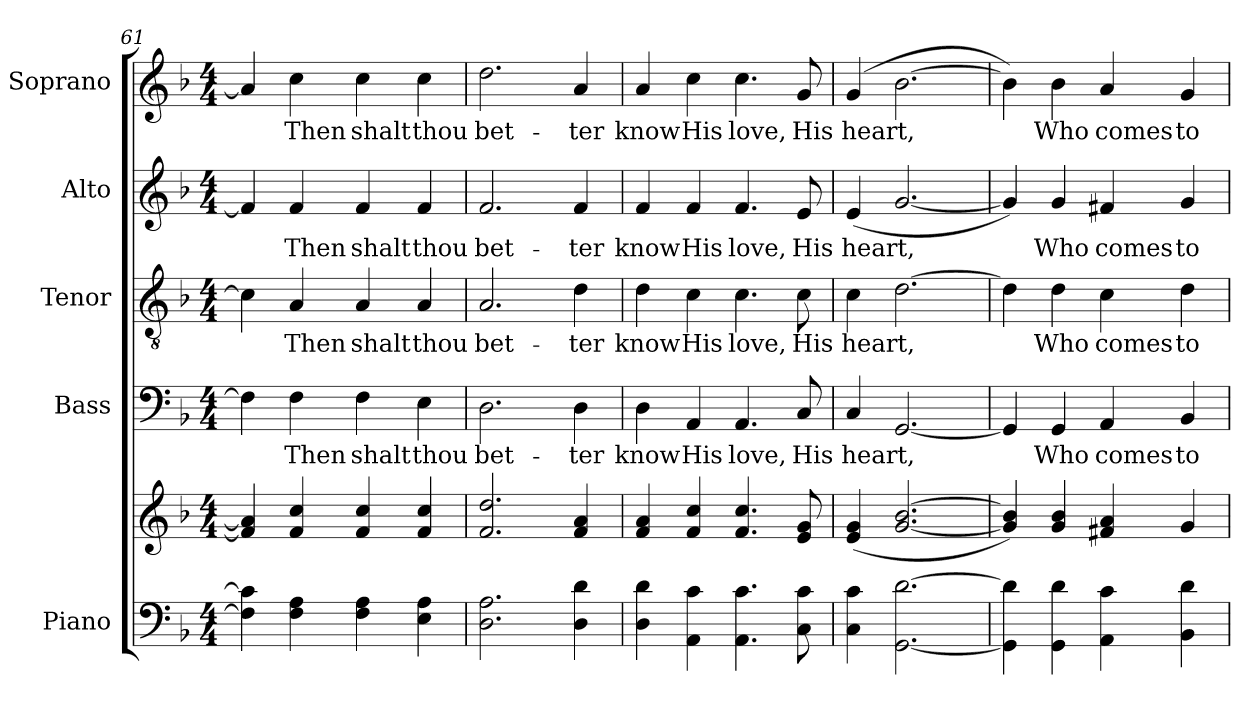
**kern	**kern	**kern	**text	**kern	**text	**kern	**text	**kern	**text
*part5	*part5	*part4	*part4	*part3	*part3	*part2	*part2	*part1	*part1
*staff6	*staff5	*staff4	*staff4	*staff3	*staff3	*staff2	*staff2	*staff1	*staff1
*I"Piano	*	*I"Bass	*	*I"Tenor	*	*I"Alto	*	*I"Soprano	*
*I'Pno.	*	*I'B.	*	*I'T.	*	*I'A.	*	*I'S.	*
*clefF4	*clefG2	*clefF4	*	*clefGv2	*	*clefG2	*	*clefG2	*
*	*	*	*	*ITrd7c12	*	*	*	*	*
*k[b-]	*k[b-]	*k[b-]	*	*k[b-]	*	*k[b-]	*	*k[b-]	*
*F:	*F:	*F:	*	*F:	*	*F:	*	*F:	*
*M4/4	*M4/4	*M4/4	*	*M4/4	*	*M4/4	*	*M4/4	*
=61	=61	=61	=61	=61	=61	=61	=61	=61	=61
4Fi\] 4ci]	4fi/] 4ai]	4Fi\]	.	4Ci\]	.	4fi/]	.	4ai/]	.
!	!	!	!LO:LY:b:color=#000000	!	!	!	!	!	!
!	!	!	!	!	!LO:LY:b:color=#000000	!	!	!	!
!	!	!	!	!	!	!	!LO:LY:b:color=#000000	!	!
!	!	!	!	!	!	!	!	!	!LO:LY:b:color=#000000
4Fi\ 4Ai	4fi/ 4cci	4Fi\	Then	4AAi/	Then	4fi/	Then	4cci\	Then
!	!	!	!LO:LY:b:color=#000000	!	!	!	!	!	!
!	!	!	!	!	!LO:LY:b:color=#000000	!	!	!	!
!	!	!	!	!	!	!	!LO:LY:b:color=#000000	!	!
!	!	!	!	!	!	!	!	!	!LO:LY:b:color=#000000
4Fi\ 4Ai	4fi/ 4cci	4Fi\	shalt	4AAi/	shalt	4fi/	shalt	4cci\	shalt
!	!	!	!LO:LY:b:color=#000000	!	!	!	!	!	!
!	!	!	!	!	!LO:LY:b:color=#000000	!	!	!	!
!	!	!	!	!	!	!	!LO:LY:b:color=#000000	!	!
!	!	!	!	!	!	!	!	!	!LO:LY:b:color=#000000
4Ei\ 4Ai	4fi/ 4cci	4Ei\	thou	4AAi/	thou	4fi/	thou	4cci\	thou
=62	=62	=62	=62	=62	=62	=62	=62	=62	=62
!	!	!	!LO:LY:b:color=#000000	!	!	!	!	!	!
!	!	!	!	!	!LO:LY:b:color=#000000	!	!	!	!
!	!	!	!	!	!	!	!LO:LY:b:color=#000000	!	!
!	!	!	!	!	!	!	!	!	!LO:LY:b:color=#000000
2.Di\ 2.Ai	2.fi/ 2.ddi	2.Di\	bet-	2.AAi/	bet-	2.fi/	bet-	2.ddi\	bet-
!	!	!	!LO:LY:b:color=#000000	!	!	!	!	!	!
!	!	!	!	!	!LO:LY:b:color=#000000	!	!	!	!
!	!	!	!	!	!	!	!LO:LY:b:color=#000000	!	!
!	!	!	!	!	!	!	!	!	!LO:LY:b:color=#000000
4Di\ 4di	4fi/ 4ai	4Di\	-ter	4Di\	-ter	4fi/	-ter	4ai/	-ter
!!LO:PB:g=z
=63	=63	=63	=63	=63	=63	=63	=63	=63	=63
!	!	!	!LO:LY:b:color=#000000	!	!	!	!	!	!
!	!	!	!	!	!LO:LY:b:color=#000000	!	!	!	!
!	!	!	!	!	!	!	!LO:LY:b:color=#000000	!	!
!	!	!	!	!	!	!	!	!	!LO:LY:b:color=#000000
4Di\ 4di	4fi/ 4ai	4Di\	know	4Di\	know	4fi/	know	4ai/	know
!	!	!	!LO:LY:b:color=#000000	!	!	!	!	!	!
!	!	!	!	!	!LO:LY:b:color=#000000	!	!	!	!
!	!	!	!	!	!	!	!LO:LY:b:color=#000000	!	!
!	!	!	!	!	!	!	!	!	!LO:LY:b:color=#000000
4AAi\ 4ci	4fi/ 4cci	4AAi/	His	4Ci\	His	4fi/	His	4cci\	His
!	!	!	!LO:LY:b:color=#000000	!	!	!	!	!	!
!	!	!	!	!	!LO:LY:b:color=#000000	!	!	!	!
!	!	!	!	!	!	!	!LO:LY:b:color=#000000	!	!
!	!	!	!	!	!	!	!	!	!LO:LY:b:color=#000000
4.AAi\ 4.ci	4.fi/ 4.cci	4.AAi/	love,	4.Ci\	love,	4.fi/	love,	4.cci\	love,
!	!	!	!LO:LY:b:color=#000000	!	!	!	!	!	!
!	!	!	!	!	!LO:LY:b:color=#000000	!	!	!	!
!	!	!	!	!	!	!	!LO:LY:b:color=#000000	!	!
!	!	!	!	!	!	!	!	!	!LO:LY:b:color=#000000
8Ci\ 8ci	8ei/ 8gi	8Ci/	His	8Ci\	His	8ei/	His	8gi/	His
=64	=64	=64	=64	=64	=64	=64	=64	=64	=64
!	!	!	!LO:LY:b:color=#000000	!	!	!	!	!	!
!	!	!	!	!	!LO:LY:b:color=#000000	!	!	!	!
!	!	!	!	!	!	!	!LO:LY:b:color=#000000	!	!
!	!	!	!	!	!	!	!	!	!LO:LY:b:color=#000000
4Ci\ 4ci	(4ei/ 4gi	4Ci/	heart,	4Ci\	heart,	(4ei/	heart,	(4gi/	heart,
[<2.GGi\ [>2.di	[<2.gi/ [>2.b-i	[<2.GGi/	.	[>2.Di\	.	[<2.gi/	.	[>2.b-i\	.
=65	=65	=65	=65	=65	=65	=65	=65	=65	=65
4GGi\] 4di]	4gi/] 4b-i])	4GGi/]	.	4Di\]	.	4gi/])	.	4b-i\])	.
!	!	!	!LO:LY:b:color=#000000	!	!	!	!	!	!
!	!	!	!	!	!LO:LY:b:color=#000000	!	!	!	!
!	!	!	!	!	!	!	!LO:LY:b:color=#000000	!	!
!	!	!	!	!	!	!	!	!	!LO:LY:b:color=#000000
4GGi\ 4di	4gi/ 4b-i	4GGi/	Who	4Di\	Who	4gi/	Who	4b-i\	Who
!	!	!	!LO:LY:b:color=#000000	!	!	!	!	!	!
!	!	!	!	!	!LO:LY:b:color=#000000	!	!	!	!
!	!	!	!	!	!	!	!LO:LY:b:color=#000000	!	!
!	!	!	!	!	!	!	!	!	!LO:LY:b:color=#000000
4AAi\ 4ci	4f#Xi/ 4ai	4AAi/	comes	4Ci\	comes	4f#Xi/	comes	4ai/	comes
!	!	!	!LO:LY:b:color=#000000	!	!	!	!	!	!
!	!	!	!	!	!LO:LY:b:color=#000000	!	!	!	!
!	!	!	!	!	!	!	!LO:LY:b:color=#000000	!	!
!	!	!	!	!	!	!	!	!	!LO:LY:b:color=#000000
4BB-i\ 4di	4gi/	4BB-i/	to	4Di\	to	4gi/	to	4gi/	to
=	=	=	=	=	=	=	=	=	=
*-	*-	*-	*-	*-	*-	*-	*-	*-	*-
